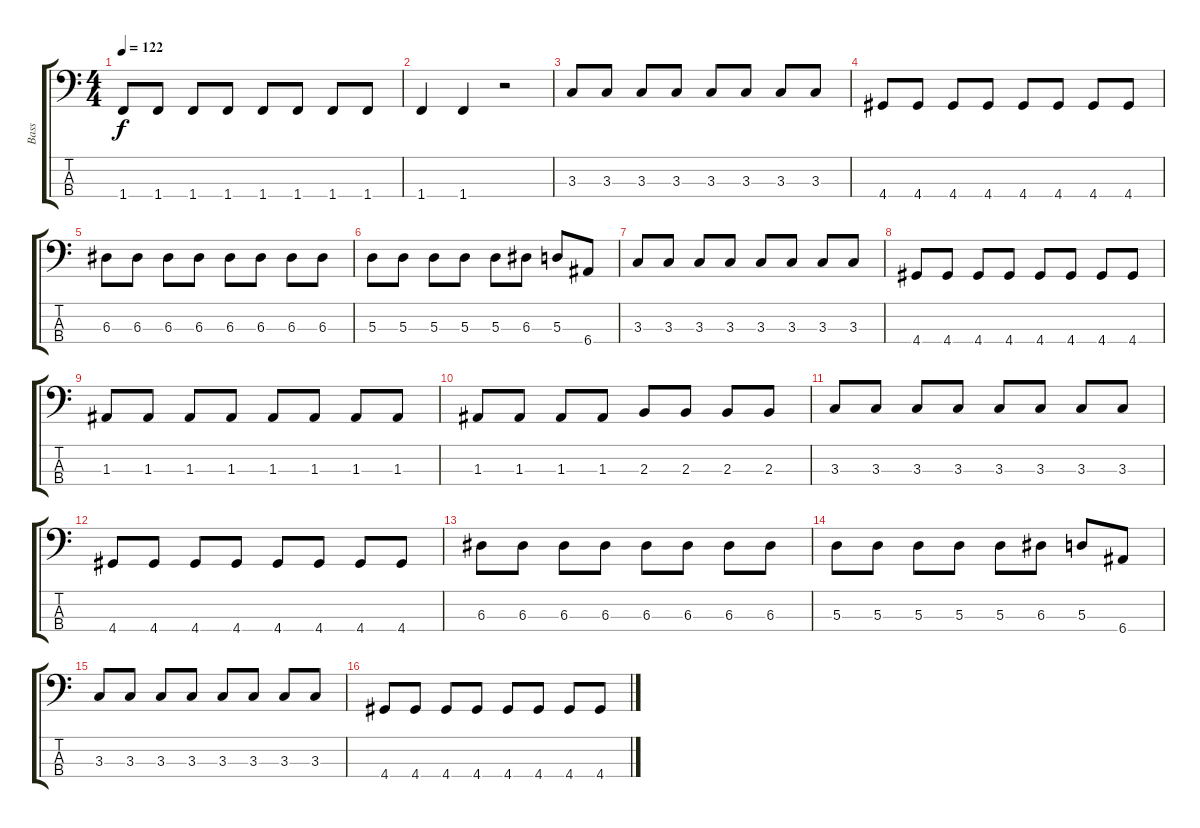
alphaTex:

\track ("Bass" "Bass") {instrument electricbasspick}
\staff {score tabs}
\tuning (G2 D2 A1 E1) {hide}
\ts (4 4)
\tempo 122
\clef f4
\ks c
1.4.8{dy f} 1.4.8 1.4.8 1.4.8 1.4.8 1.4.8 1.4.8 1.4.8 |
1.4.4 1.4.4 r.2 |
3.3.8 3.3.8 3.3.8 3.3.8 3.3.8 3.3.8 3.3.8 3.3.8 |
4.4.8 4.4.8 4.4.8 4.4.8 4.4.8 4.4.8 4.4.8 4.4.8 |
6.3.8 6.3.8 6.3.8 6.3.8 6.3.8 6.3.8 6.3.8 6.3.8 |
5.3.8 5.3.8 5.3.8 5.3.8 5.3.8 6.3.8 5.3.8 6.4.8 |
3.3.8 3.3.8 3.3.8 3.3.8 3.3.8 3.3.8 3.3.8 3.3.8 |
4.4.8 4.4.8 4.4.8 4.4.8 4.4.8 4.4.8 4.4.8 4.4.8 |
1.3.8 1.3.8 1.3.8 1.3.8 1.3.8 1.3.8 1.3.8 1.3.8 |
1.3.8 1.3.8 1.3.8 1.3.8 2.3.8 2.3.8 2.3.8 2.3.8 |
3.3.8 3.3.8 3.3.8 3.3.8 3.3.8 3.3.8 3.3.8 3.3.8 |
4.4.8 4.4.8 4.4.8 4.4.8 4.4.8 4.4.8 4.4.8 4.4.8 |
6.3.8 6.3.8 6.3.8 6.3.8 6.3.8 6.3.8 6.3.8 6.3.8 |
5.3.8 5.3.8 5.3.8 5.3.8 5.3.8 6.3.8 5.3.8 6.4.8 |
3.3.8 3.3.8 3.3.8 3.3.8 3.3.8 3.3.8 3.3.8 3.3.8 |
4.4.8 4.4.8 4.4.8 4.4.8 4.4.8 4.4.8 4.4.8 4.4.8
